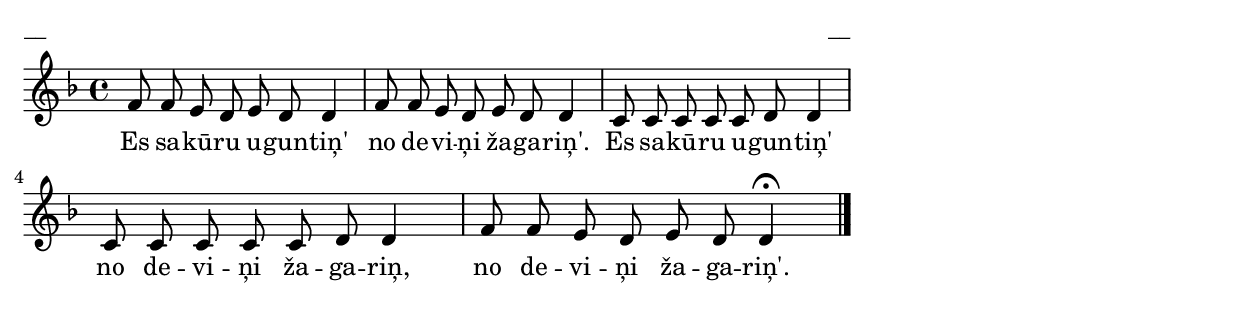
\version "2.13.16"
%\header {
%    title = "Es sakūru uguntiņu"
%}
\paper {
line-width = 14\cm
left-margin = 0.4\cm
between-system-padding = 0.1\cm
between-system-space = 0.1\cm
}
\layout {
indent = #0
ragged-last = ##f
}


voiceA = \relative c' {
\clef "treble"
\key d \minor
\time 4/4
f8 f e d e d d4 | f8 f e d e d d4 |
c8 c c c c d d4 | c8 c c c c d d4 
f8 f e d e d d4\fermata 
\bar "|."
} 



lyricA = \lyricmode {
Es sa -- kū -- ru u -- gun -- tiņ' no de -- vi -- ņi ža -- ga -- riņ'.
Es sa -- kū -- ru u -- gun -- tiņ' no de -- vi -- ņi ža -- ga -- riņ,
no de -- vi -- ņi ža -- ga -- riņ'.
}



fullScore = <<
\new Staff {
<<
\new Voice = "voiceA" { \oneVoice \autoBeamOff \voiceA }
\lyricsto "voiceA" \new Lyrics \lyricA
>>
}
>>

\score {
\fullScore
\header { piece = "__" opus = "__" }
}
\markup { \with-color #(x11-color 'white) \sans \smaller "__" }
\score {
\unfoldRepeats
\fullScore
\midi {
\context { \Staff \remove "Staff_performer" }
\context { \Voice \consists "Staff_performer" }
}
}



